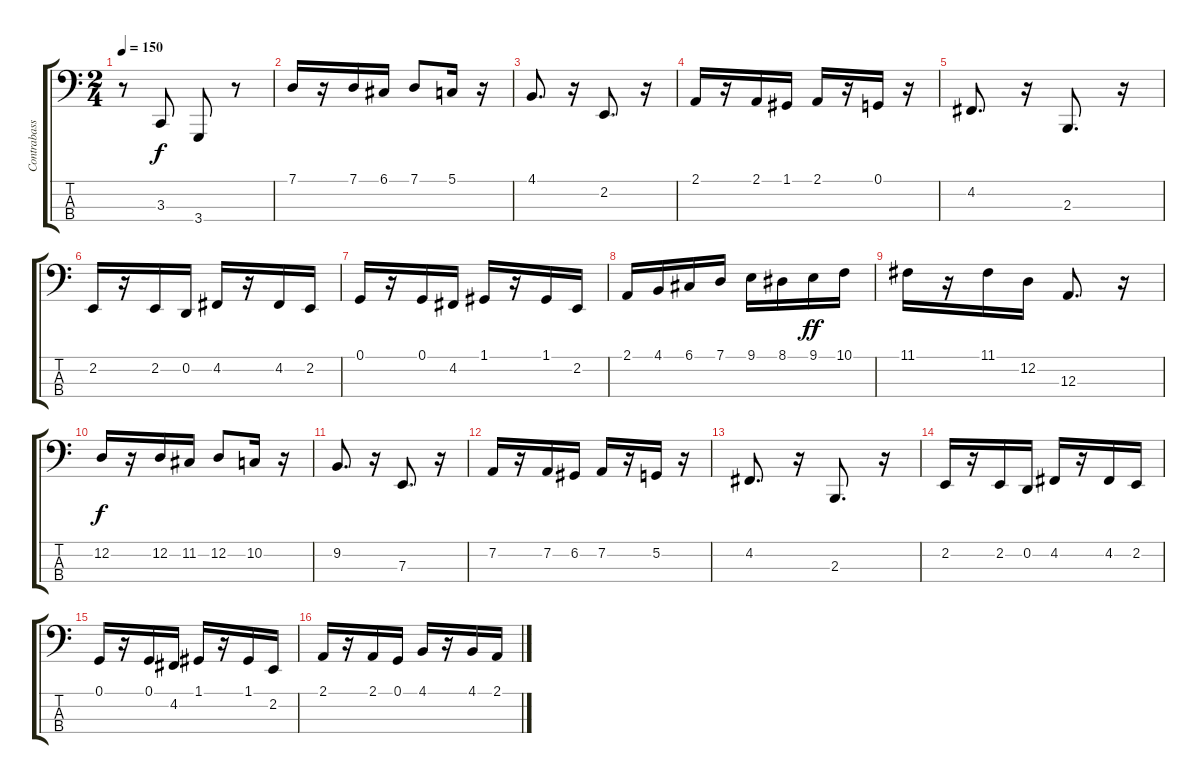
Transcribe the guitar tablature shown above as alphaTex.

\track ("Contrabass" "Contrabass") {instrument stringensemble1}
\staff {score tabs}
\tuning (G2 D2 A1 E1) {hide}
\ts (2 4)
\tempo 150
\clef f4
\ks c
r.8{dy mf} 3.3.8{dy f} 3.4.8 r.8 |
7.1.16 r.16 7.1.16 6.1.16 7.1.8 5.1.16 r.16 |
4.1.8{d} r.16 2.2.8{d} r.16 |
2.1.16 r.16 2.1.16 1.1.16 2.1.16 r.16 0.1.16 r.16 |
4.2.8{d} r.16 2.3.8{d} r.16 |
2.2.16 r.16 2.2.16 0.2.16 4.2.16 r.16 4.2.16 2.2.16 |
0.1.16 r.16 0.1.16 4.2.16 1.1.16 r.16 1.1.16 2.2.16 |
2.1.16 4.1.16 6.1.16 7.1.16 9.1.16 8.1.16 9.1.16{dy ff} 10.1.16 |
11.1.16 r.16 11.1.16 12.2.16 12.3.8{d} r.16 |
12.2.16{dy f} r.16 12.2.16 11.2.16 12.2.8 10.2.16 r.16 |
9.2.8{d} r.16 7.3.8{d} r.16 |
7.2.16 r.16 7.2.16 6.2.16 7.2.16 r.16 5.2.16 r.16 |
4.2.8{d} r.16 2.3.8{d} r.16 |
2.2.16 r.16 2.2.16 0.2.16 4.2.16 r.16 4.2.16 2.2.16 |
0.1.16 r.16 0.1.16 4.2.16 1.1.16 r.16 1.1.16 2.2.16 |
2.1.16 r.16 2.1.16 0.1.16 4.1.16 r.16 4.1.16 2.1.16
